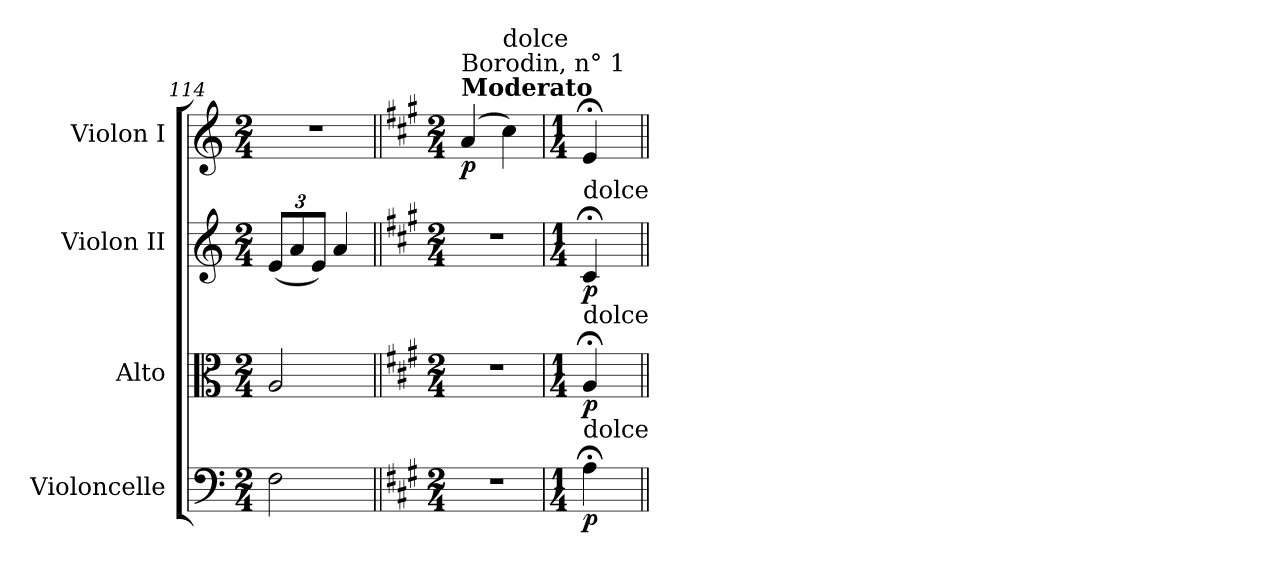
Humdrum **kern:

**kern	**dynam	**kern	**dynam	**kern	**dynam	**kern	**dynam
*part4	*part4	*part3	*part3	*part2	*part2	*part1	*part1
*staff4	*staff4	*staff3	*staff3	*staff2	*staff2	*staff1	*staff1
*I"Violoncelle	*	*I"Alto	*	*I"Violon II	*	*I"Violon I	*
*I'Vc.	*	*I'Alt.	*	*I'Vln. II	*	*I'Vln. I	*
*clefF4	*	*clefC3	*	*clefG2	*	*clefG2	*
*k[]	*	*k[]	*	*k[]	*	*k[]	*
*C:	*	*C:	*	*C:	*	*C:	*
*M2/4	*	*M2/4	*	*M2/4	*	*M2/4	*
*	*	*	*	*Xbrackettup	*	*	*
=114	=114	=114	=114	=114	=114	=114	=114
2F\	.	2A/	.	(12e/L	.	2r	.
.	.	.	.	12a/	.	.	.
.	.	.	.	12e/J)	.	.	.
.	.	.	.	4a/	.	.	.
=115||	=115||	=115||	=115||	=115||	=115||	=115||	=115||
!!LO:REH:place=s1:a:t=57
*k[f#c#g#]	*	*k[f#c#g#]	*	*k[f#c#g#]	*	*k[f#c#g#]	*
*A:	*	*A:	*	*A:	*	*A:	*
*M2/4	*	*M2/4	*	*M2/4	*	*M2/4	*
*	*	*	*	*	*	*MM84	*
!	!	!	!	!	!	!LO:TX:a:B:t=Moderato	!
!	!	!	!	!	!	!LO:TX:a:t=Borodin, n° 1	!
!	!	!	!	!	!	!	!LO:DY:b
2r	.	2r	.	2r	.	(4a/	p
!	!	!	!	!	!	!LO:TX:a:t=dolce	!
.	.	.	.	.	.	4cc#\)	.
!!LO:LB:g=z
=116	=116	=116	=116	=116	=116	=116	=116
*M1/4	*	*M1/4	*	*M1/4	*	*M1/4	*
!	!	!	!	!LO:TX:a:t=dolce	!	!	!
!	!	!LO:TX:a:t=dolce	!	!	!	!	!
!LO:TX:a:t=dolce	!	!	!	!	!	!	!
!	!LO:DY:b	!	!LO:DY:b	!	!LO:DY:b	!	!
4A;<\	p	4A;</	p	4c#;</	p	4e;</	.
=||	=||	=||	=||	=||	=||	=||	=||
*-	*-	*-	*-	*-	*-	*-	*-
